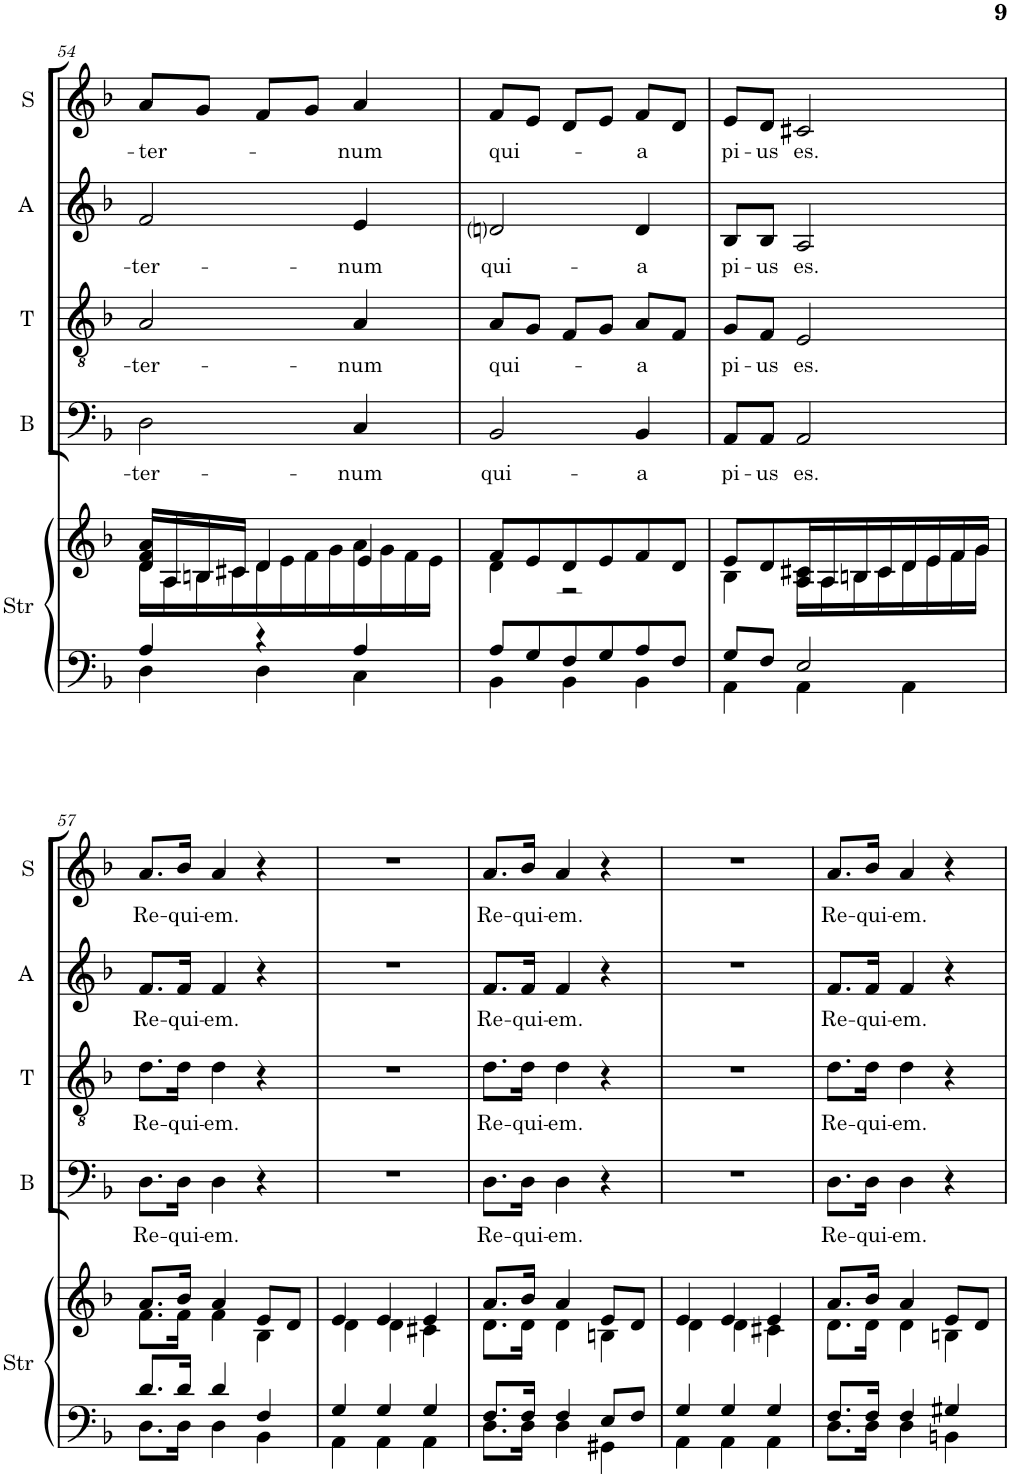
**kern	**kern	**kern	**text	**kern	**text	**kern	**text	**kern	**text
*part5	*part5	*part4	*part4	*part3	*part3	*part2	*part2	*part1	*part1
*staff6	*staff5	*staff4	*staff4	*staff3	*staff3	*staff2	*staff2	*staff1	*staff1
*I"Strings	*	*I"Bass	*	*I"Tenor	*	*I"Alto	*	*I"Soprano	*
*I'Str	*	*I'B	*	*I'T	*	*I'A	*	*I'S	*
!!LO:PB:g=z
*clefF4	*clefG2	*clefF4	*	*clefGv2	*	*clefG2	*	*clefG2	*
*k[b-]	*k[b-]	*k[b-]	*	*k[b-]	*	*k[b-]	*	*k[b-]	*
*F:	*F:	*F:	*	*F:	*	*F:	*	*F:	*
*M3/4	*M3/4	*M3/4	*	*M3/4	*	*M3/4	*	*M3/4	*
=54	=54	=54	=54	=54	=54	=54	=54	=54	=54
*^	*^	*	*	*	*	*	*	*	*
!	!	!	!	!	!LO:LY:b	!	!LO:LY:b	!	!LO:LY:b	!	!LO:LY:b
4A/	4D\	16d/ 16f/ 16a/LL	16d\LL	2D\	-ter-	2A/	-ter-	2f/	-ter-	8a/L	-ter-
.	.	16A/	16A\	.	.	.	.	.	.	.	.
.	.	16Bn/	16B\	.	.	.	.	.	.	8g/J	.
.	.	16c#X/JJ	16c#\	.	.	.	.	.	.	.	.
4r	4D\	4d/	16d\	.	.	.	.	.	.	8f/L	.
.	.	.	16e\	.	.	.	.	.	.	.	.
.	.	.	16f\	.	.	.	.	.	.	8g/J	.
.	.	.	16g\	.	.	.	.	.	.	.	.
!	!	!	!	!	!LO:LY:b	!	!LO:LY:b	!	!LO:LY:b	!	!LO:LY:b
4A/	4C\	4e/	16a\	4C/	-num	4A/	-num	4e/	-num	4a/	-num
.	.	.	16g\	.	.	.	.	.	.	.	.
.	.	.	16f\	.	.	.	.	.	.	.	.
.	.	.	16e\JJ	.	.	.	.	.	.	.	.
=55	=55	=55	=55	=55	=55	=55	=55	=55	=55	=55	=55
!	!	!	!	!	!LO:LY:b	!	!LO:LY:b	!	!LO:LY:b	!	!LO:LY:b
8A/L	4BB-\	8f/L	4d\	2BB-/	qui-	8A/L	qui-	2dni/	qui-	8f/L	qui-
8G/	.	8e/	.	.	.	8G/J	.	.	.	8e/J	.
8F/	4BB-\	8d/	2r	.	.	8F/L	.	.	.	8d/L	.
8G/	.	8e/	.	.	.	8G/J	.	.	.	8e/J	.
!	!	!	!	!	!LO:LY:b	!	!LO:LY:b	!	!LO:LY:b	!	!LO:LY:b
8A/	4BB-\	8f/	.	4BB-/	-a	8A/L	-a	4d/	-a	8f/L	-a
8F/J	.	8d/J	.	.	.	8F/J	.	.	.	8d/J	.
=56	=56	=56	=56	=56	=56	=56	=56	=56	=56	=56	=56
!	!	!	!	!	!LO:LY:b	!	!LO:LY:b	!	!LO:LY:b	!	!LO:LY:b
8G/L	4AA\	8e/L	4B-\	8AA/L	pi-	8G/L	pi-	8B-/L	pi-	8e/L	pi-
!	!	!	!	!	!LO:LY:b	!	!LO:LY:b	!	!LO:LY:b	!	!LO:LY:b
8F/J	.	8d/	.	8AA/J	-us	8F/J	-us	8B-/J	-us	8d/J	-us
!	!	!	!	!	!LO:LY:b	!	!LO:LY:b	!	!LO:LY:b	!	!LO:LY:b
2E/	4AA\	16A/ 16c#X/L	16A\ 16c#\LL	2AA/	es.	2E/	es.	2A/	es.	2c#X/	es.
.	.	16A/	16A\	.	.	.	.	.	.	.	.
.	.	16Bn/	16B\	.	.	.	.	.	.	.	.
.	.	16c#/	16c#\	.	.	.	.	.	.	.	.
.	4AA\	16d/	16d\	.	.	.	.	.	.	.	.
.	.	16e/	16e\	.	.	.	.	.	.	.	.
.	.	16f/	16f\	.	.	.	.	.	.	.	.
.	.	16g/JJ	16g\JJ	.	.	.	.	.	.	.	.
!!LO:LB:g=z
=57	=57	=57	=57	=57	=57	=57	=57	=57	=57	=57	=57
!	!	!	!	!	!LO:LY:b	!	!LO:LY:b	!	!LO:LY:b	!	!LO:LY:b
8.d/L	8.D\L	8.a/L	8.f\L	8.D\L	Re-	8.d\L	Re-	8.f/L	Re-	8.a/L	Re-
!	!	!	!	!	!LO:LY:b	!	!LO:LY:b	!	!LO:LY:b	!	!LO:LY:b
16d/Jk	16D\Jk	16b-/Jk	16f\Jk	16D\Jk	-qui-	16d\Jk	-qui-	16f/Jk	-qui-	16b-/Jk	-qui-
!	!	!	!	!	!LO:LY:b	!	!LO:LY:b	!	!LO:LY:b	!	!LO:LY:b
4d/	4D\	4a/	4f\	4D\	-em.	4d\	-em.	4f/	-em.	4a/	-em.
4F/	4BB-\	8e/L	4B-\	4r	.	4r	.	4r	.	4r	.
.	.	8d/J	.	.	.	.	.	.	.	.	.
=58	=58	=58	=58	=58	=58	=58	=58	=58	=58	=58	=58
4G/	4AA\	4e/	4d\	2.r	.	2.r	.	2.r	.	2.r	.
4G/	4AA\	4e/	4d\	.	.	.	.	.	.	.	.
4G/	4AA\	4e/	4c#X\	.	.	.	.	.	.	.	.
=59	=59	=59	=59	=59	=59	=59	=59	=59	=59	=59	=59
!	!	!	!	!	!LO:LY:b	!	!LO:LY:b	!	!LO:LY:b	!	!LO:LY:b
8.F/L	8.D\L	8.a/L	8.d\L	8.D\L	Re-	8.d\L	Re-	8.f/L	Re-	8.a/L	Re-
!	!	!	!	!	!LO:LY:b	!	!LO:LY:b	!	!LO:LY:b	!	!LO:LY:b
16F/Jk	16D\Jk	16b-/Jk	16d\Jk	16D\Jk	-qui-	16d\Jk	-qui-	16f/Jk	-qui-	16b-/Jk	-qui-
!	!	!	!	!	!LO:LY:b	!	!LO:LY:b	!	!LO:LY:b	!	!LO:LY:b
4F/	4D\	4a/	4d\	4D\	-em.	4d\	-em.	4f/	-em.	4a/	-em.
8E/L	4GG#X\	8e/L	4Bn\	4r	.	4r	.	4r	.	4r	.
8F/J	.	8d/J	.	.	.	.	.	.	.	.	.
=60	=60	=60	=60	=60	=60	=60	=60	=60	=60	=60	=60
4G/	4AA\	4e/	4d\	2.r	.	2.r	.	2.r	.	2.r	.
4G/	4AA\	4e/	4d\	.	.	.	.	.	.	.	.
4G/	4AA\	4e/	4c#X\	.	.	.	.	.	.	.	.
=61	=61	=61	=61	=61	=61	=61	=61	=61	=61	=61	=61
!	!	!	!	!	!LO:LY:b	!	!LO:LY:b	!	!LO:LY:b	!	!LO:LY:b
8.F/L	8.D\L	8.a/L	8.d\L	8.D\L	Re-	8.d\L	Re-	8.f/L	Re-	8.a/L	Re-
!	!	!	!	!	!LO:LY:b	!	!LO:LY:b	!	!LO:LY:b	!	!LO:LY:b
16F/Jk	16D\Jk	16b-/Jk	16d\Jk	16D\Jk	-qui-	16d\Jk	-qui-	16f/Jk	-qui-	16b-/Jk	-qui-
!	!	!	!	!	!LO:LY:b	!	!LO:LY:b	!	!LO:LY:b	!	!LO:LY:b
4F/	4D\	4a/	4d\	4D\	-em.	4d\	-em.	4f/	-em.	4a/	-em.
4G#X/	4BBn\	8e/L	4Bn\	4r	.	4r	.	4r	.	4r	.
.	.	8d/J	.	.	.	.	.	.	.	.	.
*v	*v	*	*	*	*	*	*	*	*	*	*
*	*v	*v	*	*	*	*	*	*	*	*
=	=	=	=	=	=	=	=	=	=
*-	*-	*-	*-	*-	*-	*-	*-	*-	*-
